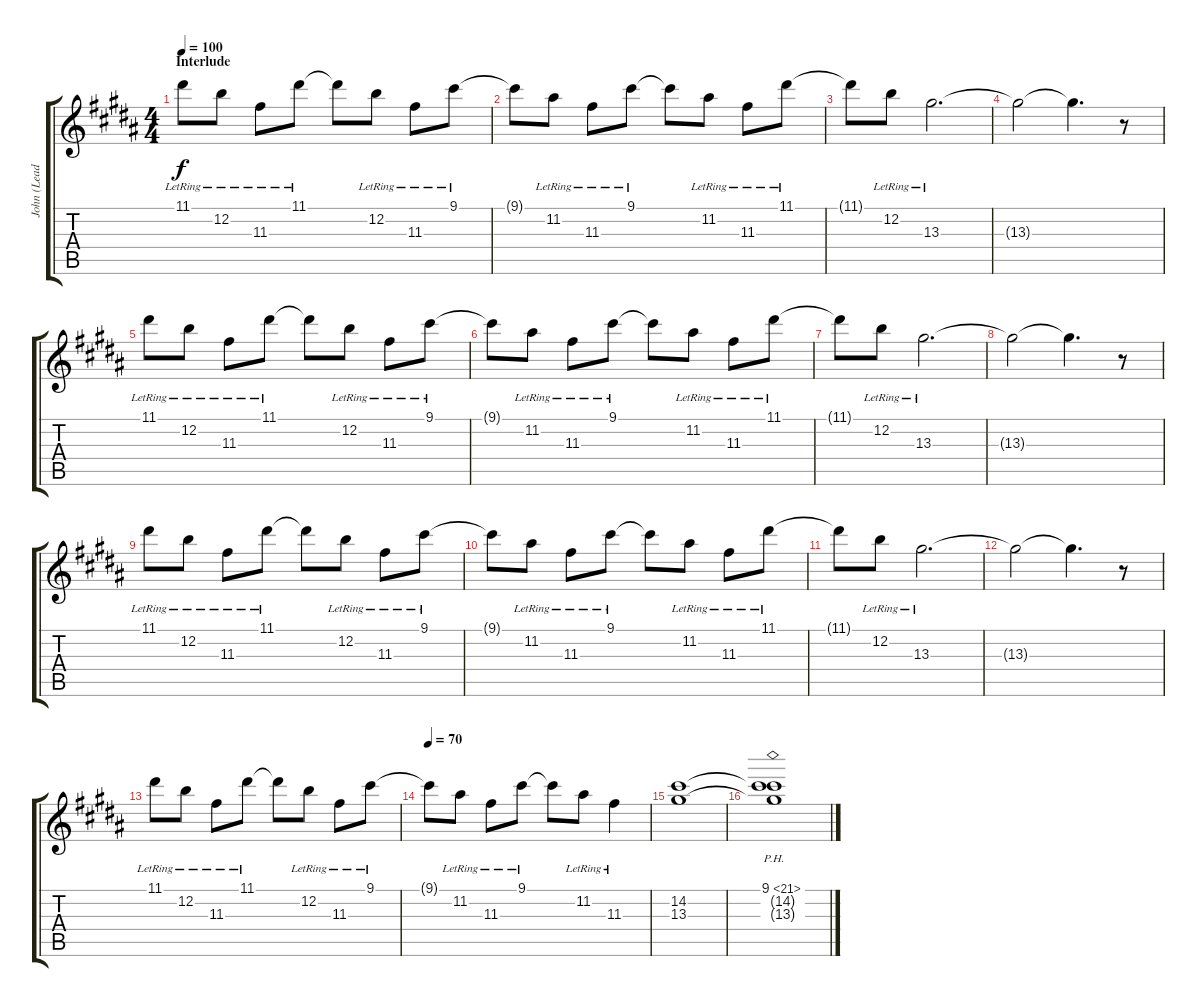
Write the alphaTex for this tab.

\track ("John (Lead Guitar)" "John (Lead") {instrument distortionguitar}
\staff {score tabs}
\tuning (E4 B3 G3 D3 A2 E2) {hide}
\ts (4 4)
\section ("" "Interlude")
\tempo 100
\clef g2
\ks b
11.1{lr}.8{dy f} 12.2{lr}.8 11.3{lr}.8 11.1{lr}.8 11.1{t}.8 12.2{lr}.8 11.3{lr}.8 9.1{lr}.8 |
9.1{t}.8 11.2{lr}.8 11.3{lr}.8 9.1{lr}.8 9.1{t}.8 11.2{lr}.8 11.3{lr}.8 11.1{lr}.8 |
11.1{t}.8 12.2{lr}.8 13.3{lr}.2{d} |
13.3{t}.2 13.3{t}.4{d} r.8 |
11.1{lr}.8 12.2{lr}.8 11.3{lr}.8 11.1{lr}.8 11.1{t}.8 12.2{lr}.8 11.3{lr}.8 9.1{lr}.8 |
9.1{t}.8 11.2{lr}.8 11.3{lr}.8 9.1{lr}.8 9.1{t}.8 11.2{lr}.8 11.3{lr}.8 11.1{lr}.8 |
11.1{t}.8 12.2{lr}.8 13.3{lr}.2{d} |
13.3{t}.2 13.3{t}.4{d} r.8 |
11.1{lr}.8 12.2{lr}.8 11.3{lr}.8 11.1{lr}.8 11.1{t}.8 12.2{lr}.8 11.3{lr}.8 9.1{lr}.8 |
9.1{t}.8 11.2{lr}.8 11.3{lr}.8 9.1{lr}.8 9.1{t}.8 11.2{lr}.8 11.3{lr}.8 11.1{lr}.8 |
11.1{t}.8 12.2{lr}.8 13.3{lr}.2{d} |
13.3{t}.2 13.3{t}.4{d} r.8 |
11.1{lr}.8 12.2{lr}.8 11.3{lr}.8 11.1{lr}.8 11.1{t}.8 12.2{lr}.8 11.3{lr}.8 9.1{lr}.8 |
\tempo 70
9.1{t}.8 11.2{lr}.8 11.3{lr}.8 9.1{lr}.8 9.1{t}.8 11.2{lr}.8 11.3{lr}.4 |
(14.2 13.3).1 |
(9.1{ph 12} 14.2{t} 13.3{t}).1
